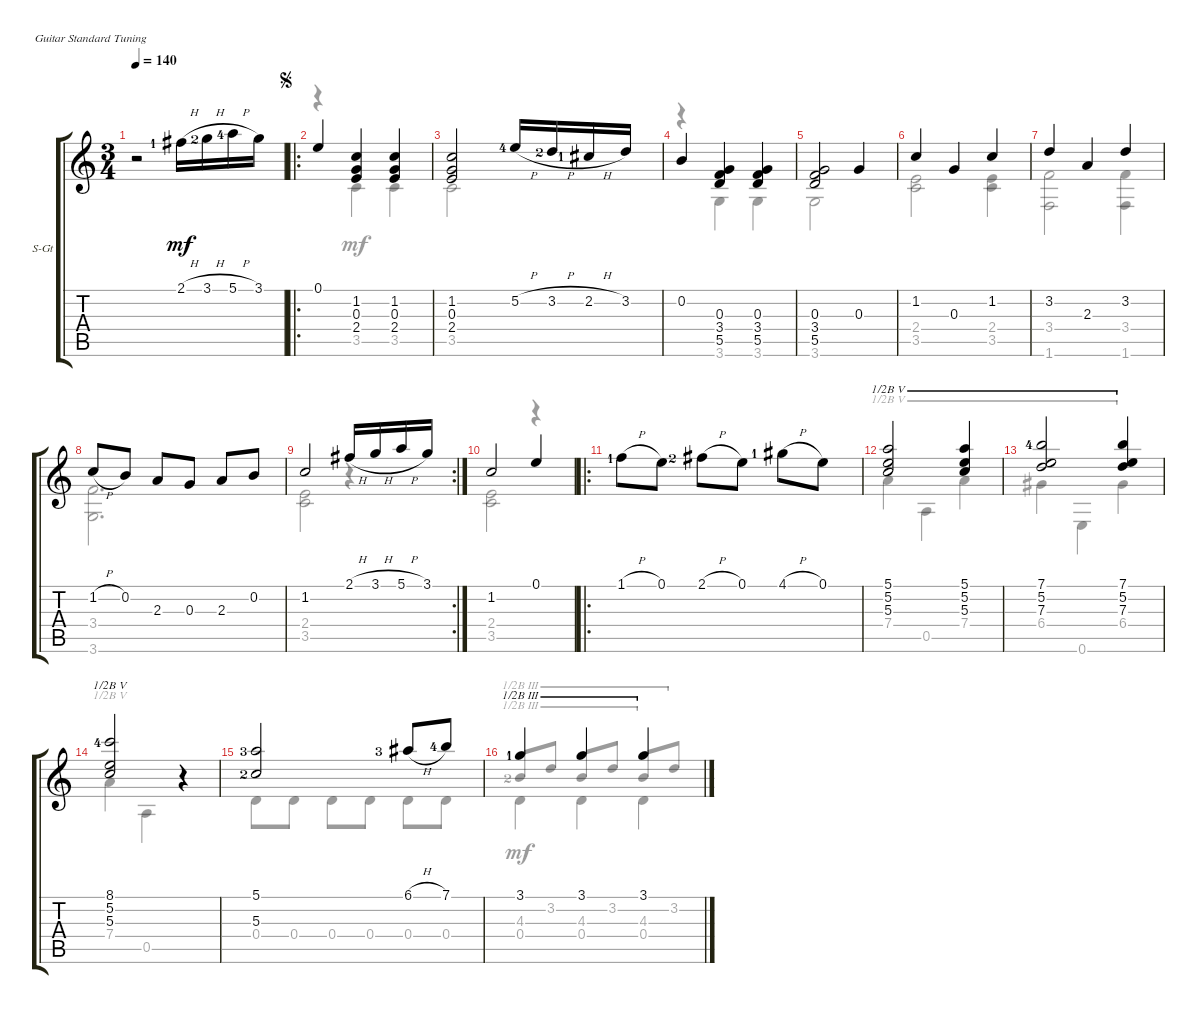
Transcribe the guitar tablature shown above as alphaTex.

\defaultSystemsLayout 4
\bracketExtendMode groupsimilarinstruments
\firstSystemTrackNameOrientation horizontal
\otherSystemsTrackNameOrientation horizontal
\track ("Steel Guitar" "S-Gt") {instrument acousticguitarsteel}
\staff {score tabs}
\tuning (E4 B3 G3 D3 A2 E2)
\voice
\ts (3 4)
\tempo 140
\clef g2
\ks c
r.2{dy mf instrument acousticguitarsteel} 2.1{h lf 2}.16 3.1{h lf 3}.16 5.1{h lf 5}.16 3.1.16 |
\ro
\jump segno
0.1.4 (1.2 0.3 2.4).4 (2.4 0.3 1.2).4 |
(2.4 0.3 1.2).2 5.2{h lf 5}.16 3.2{h lf 3}.16 2.2{h lf 2}.16 3.2.16 |
0.2.4 (0.3 3.4 5.5).4 (0.3 3.4 5.5).4 |
(5.5 3.4 0.3).2 0.3.4 |
1.2.4 0.3.4 1.2.4 |
3.2.4 2.3.4 3.2.4 |
1.2{h}.8 0.2.8 2.3.8 0.3.8 2.3.8 0.2.8 |
\rc 2
1.2.2 2.1{h}.16 3.1{h}.16 5.1{h}.16 3.1.16 |
1.2.2 0.1.4 |
\ro
1.1{h lf 2}.8 0.1.8 2.1{h lf 3}.8 0.1.8 4.1{h lf 2}.8 0.1.8 |
(5.1 5.2 5.3).2{barre (5 half)} (5.3 5.2 5.1).4{barre (5 half)} |
(7.1{lf 5} 5.2 7.3).2{barre (5 half)} (7.3 5.2 7.1).4{barre (5 half)} |
(8.1{lf 5} 5.2 5.3).2{barre (5 half)} r.4 |
(5.1{lf 4} 5.3{lf 3}).2 6.1{h lf 4}.8 7.1{lf 5}.8 |
3.1{lf 2}.4{barre (3 half)} 3.1.4{barre (3 half)} 3.1.4{barre (3 half)}
\voice
\clef g2
\ottava regular
\simile none
\ks c
|
r.4 3.5.4 3.5.4 |
3.5.2 |
r.4 3.6.4 3.6.4 |
3.6.2 |
(3.5 2.4).2 (2.4 3.5).4 |
(1.6 3.4).2 (3.4 1.6).4 |
(3.6 3.4).2{d} |
(2.4 3.5).2 r.4 |
(3.5 2.4).2 r.4 |
|
7.4.4{barre (5 half)} 0.5.4{barre (5 half)} 7.4.4{barre (5 half)} |
6.4.4{barre (5 half)} 0.6.4{barre (5 half)} 6.4.4{barre (5 half)} |
7.4.4{barre (5 half)} 0.5.4 r.4 |
0.4.8 0.4.8 0.4.8 0.4.8 0.4.8 0.4.8 |
4.3{lf 3}.8{barre (3 half) beam invert} 3.2.8{barre (3 half)} 4.3.8{barre (3 half) beam invert} 3.2.8{barre (3 half)} 4.3.8{barre (3 half) beam invert} 3.2.8{barre (3 half)}
\voice
\clef g2
\ottava regular
\simile none
\ks c
|
|
|
|
|
|
|
|
|
|
|
|
|
|
|
0.4.4{barre (3 half)} 0.4.4{barre (3 half)} 0.4.4{barre (3 half)}
